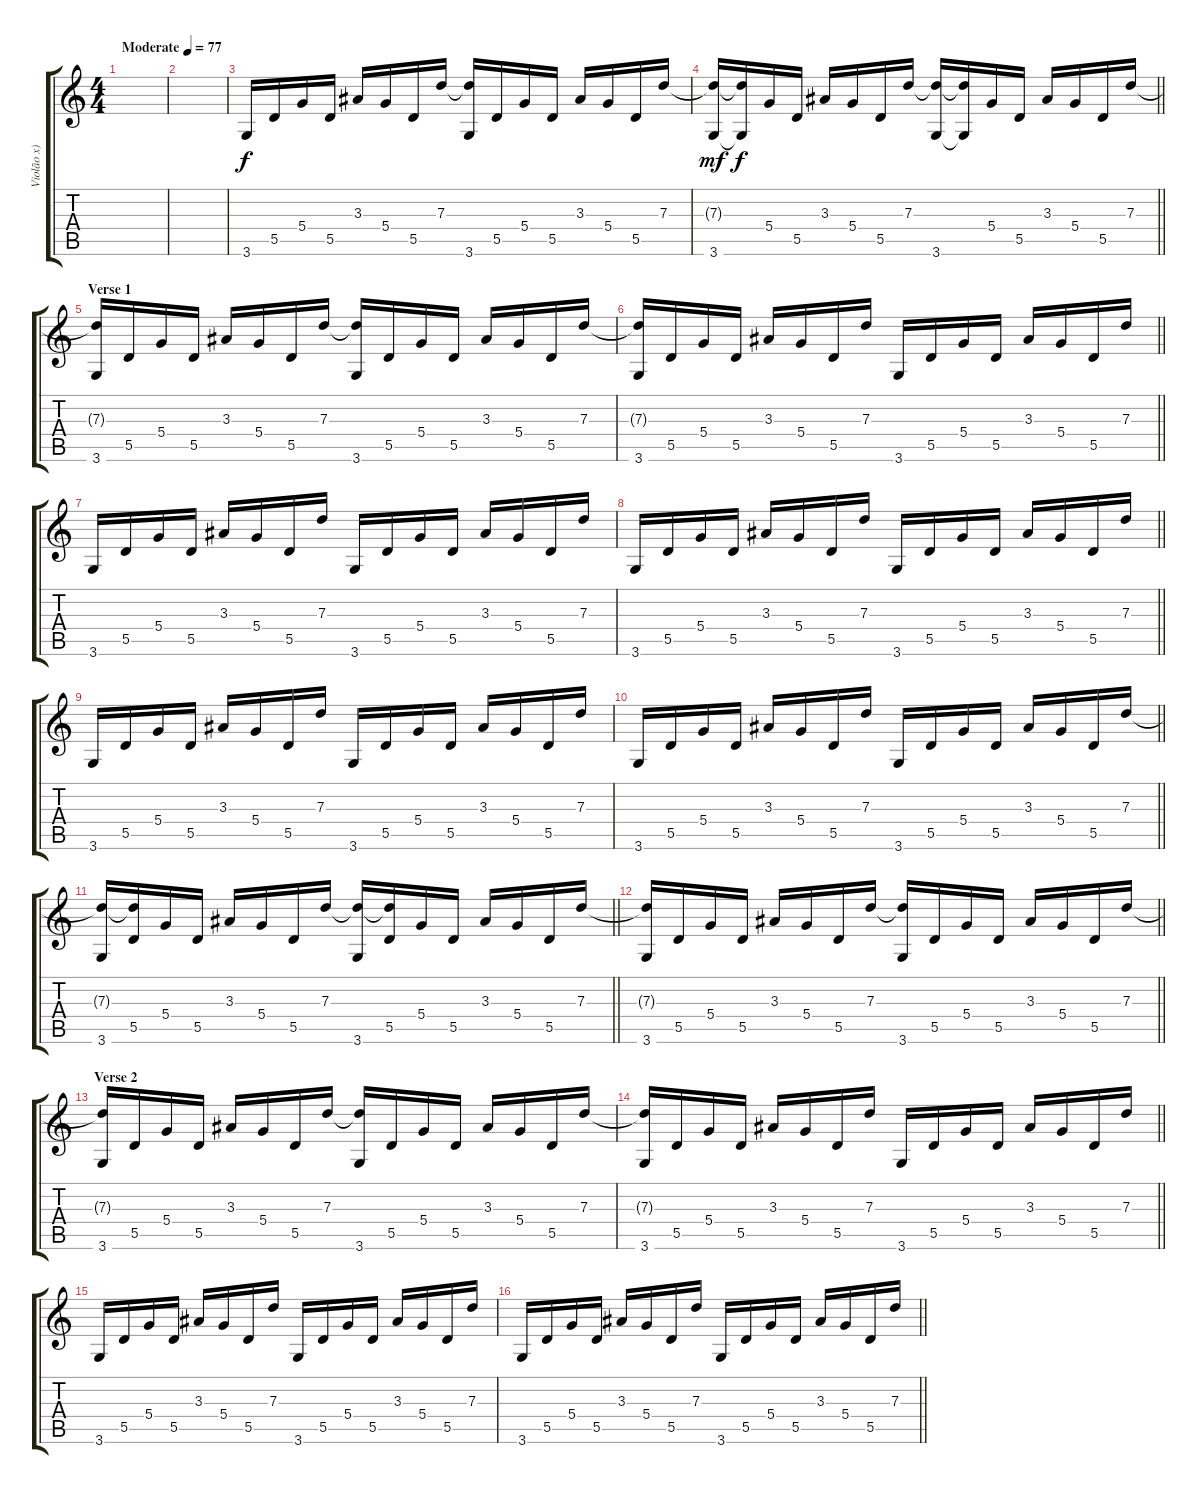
\track ("Violão x) " "Violão x) ") {instrument acousticguitarsteel}
\staff {score tabs}
\tuning (E4 B3 G3 D3 A2 E2) {hide}
\ts (4 4)
\tempo (77 "Moderate")
\clef g2
\ks c
|
|
3.6.16 5.5.16 5.4.16 5.5.16 3.3.16 5.4.16 5.5.16 7.3.16 (7.3{t} 3.6).16 5.5.16 5.4.16 5.5.16 3.3.16 5.4.16 5.5.16 7.3.16 |
\barLineRight lightlight
(7.3{t} 3.6).16{dy mf} (7.3{t} 3.6{t}).16{dy f} 5.4.16 5.5.16 3.3.16 5.4.16 5.5.16 7.3.16 (7.3{t} 3.6).16 (7.3{t} 3.6{t}).16 5.4.16 5.5.16 3.3.16 5.4.16 5.5.16 7.3.16 |
\section ("" "Verse 1 ")
(7.3{t} 3.6).16 5.5.16 5.4.16 5.5.16 3.3.16 5.4.16 5.5.16 7.3.16 (7.3{t} 3.6).16 5.5.16 5.4.16 5.5.16 3.3.16 5.4.16 5.5.16 7.3.16 |
\barLineRight lightlight
(7.3{t} 3.6).16 5.5.16 5.4.16 5.5.16 3.3.16 5.4.16 5.5.16 7.3.16 3.6.16 5.5.16 5.4.16 5.5.16 3.3.16 5.4.16 5.5.16 7.3.16 |
3.6.16 5.5.16 5.4.16 5.5.16 3.3.16 5.4.16 5.5.16 7.3.16 3.6.16 5.5.16 5.4.16 5.5.16 3.3.16 5.4.16 5.5.16 7.3.16 |
\barLineRight lightlight
3.6.16 5.5.16 5.4.16 5.5.16 3.3.16 5.4.16 5.5.16 7.3.16 3.6.16 5.5.16 5.4.16 5.5.16 3.3.16 5.4.16 5.5.16 7.3.16 |
3.6.16 5.5.16 5.4.16 5.5.16 3.3.16 5.4.16 5.5.16 7.3.16 3.6.16 5.5.16 5.4.16 5.5.16 3.3.16 5.4.16 5.5.16 7.3.16 |
\barLineRight lightlight
3.6.16 5.5.16 5.4.16 5.5.16 3.3.16 5.4.16 5.5.16 7.3.16 3.6.16 5.5.16 5.4.16 5.5.16 3.3.16 5.4.16 5.5.16 7.3.16 |
\barLineRight lightlight
(7.3{t} 3.6).16 (7.3{t} 5.5).16 5.4.16 5.5.16 3.3.16 5.4.16 5.5.16 7.3.16 (7.3{t} 3.6).16 (7.3{t} 5.5).16 5.4.16 5.5.16 3.3.16 5.4.16 5.5.16 7.3.16 |
\barLineRight lightlight
(7.3{t} 3.6).16 5.5.16 5.4.16 5.5.16 3.3.16 5.4.16 5.5.16 7.3.16 (7.3{t} 3.6).16 5.5.16 5.4.16 5.5.16 3.3.16 5.4.16 5.5.16 7.3.16 |
\section ("" "Verse 2 ")
(7.3{t} 3.6).16 5.5.16 5.4.16 5.5.16 3.3.16 5.4.16 5.5.16 7.3.16 (7.3{t} 3.6).16 5.5.16 5.4.16 5.5.16 3.3.16 5.4.16 5.5.16 7.3.16 |
\barLineRight lightlight
(7.3{t} 3.6).16 5.5.16 5.4.16 5.5.16 3.3.16 5.4.16 5.5.16 7.3.16 3.6.16 5.5.16 5.4.16 5.5.16 3.3.16 5.4.16 5.5.16 7.3.16 |
3.6.16 5.5.16 5.4.16 5.5.16 3.3.16 5.4.16 5.5.16 7.3.16 3.6.16 5.5.16 5.4.16 5.5.16 3.3.16 5.4.16 5.5.16 7.3.16 |
\barLineRight lightlight
3.6.16 5.5.16 5.4.16 5.5.16 3.3.16 5.4.16 5.5.16 7.3.16 3.6.16 5.5.16 5.4.16 5.5.16 3.3.16 5.4.16 5.5.16 7.3.16
